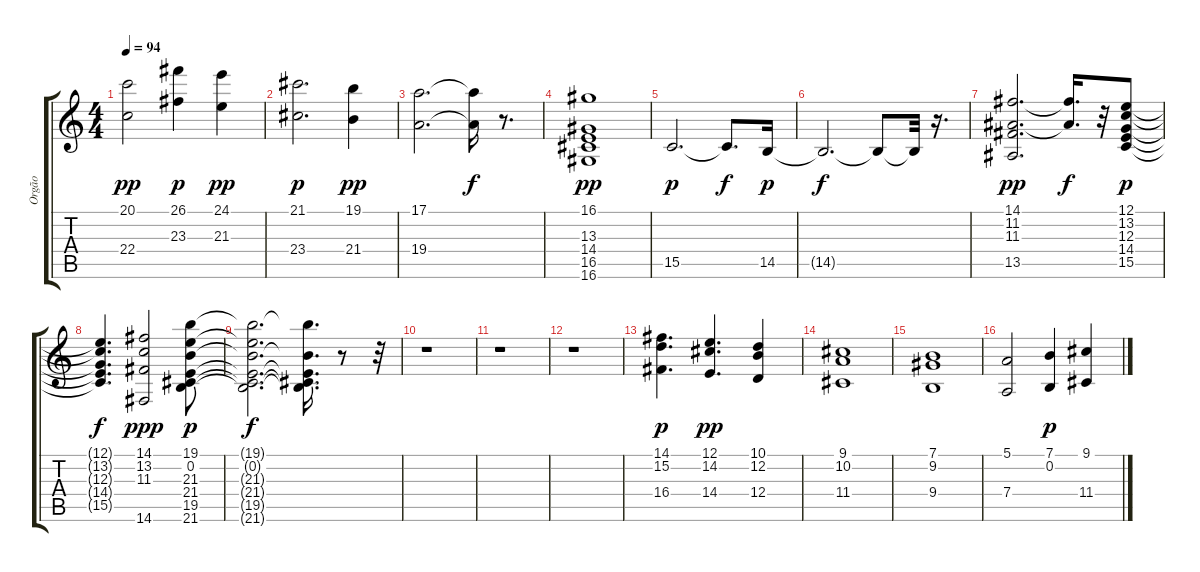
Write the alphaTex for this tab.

\track ("Orgão" "Orgão") {instrument stringensemble2}
\staff {score tabs}
\tuning (E4 B3 G3 D3 A2 E2) {hide}
\ts (4 4)
\tempo 94
\clef g2
\ks c
(20.1 22.4).2{dy pp} (26.1 23.3).4{dy p} (24.1 21.3).4{dy pp} |
(21.1 23.4).2{d dy p} (19.1 21.4).4{dy pp} |
(17.1 19.4).2{d} (17.1{t} 19.4{t}).16{dy f} r.8{d} |
(16.1 13.3 14.4 16.5 16.6).1{dy pp} |
15.5.2{d dy p} 15.5{t}.8{d dy f} 14.5.16{dy p} |
14.5{t}.2{d dy f} 14.5{t}.8 14.5{t}.32 r.16{d} |
(14.1 11.2 11.3 13.5).2{d dy pp} (14.1{t} 11.2{t}).16{d dy f} r.32 (12.1 13.2 12.3 14.4 15.5).8{dy p} |
(12.1{t} 13.2{t} 12.3{t} 14.4{t} 15.5{t}).4{d dy f} (14.1 13.2 11.3 14.6).2{dy ppp} (19.1 0.2 21.3 21.4 19.5 21.6).8{dy p} |
(19.1{t} 0.2{t} 21.3{t} 21.4{t} 19.5{t} 21.6{t}).2{d dy f} (19.1{t} 0.2{t} 21.4{t} 19.5{t} 21.6{t}).16{d} r.8 r.32 |
r.1 |
r.1 |
r.1 |
(14.1 15.2 16.4).4{d dy p} (12.1 14.2 14.4).4{d dy pp} (10.1 12.2 12.4).4 |
(9.1 10.2 11.4).1 |
(7.1 9.2 9.4).1 |
(5.1 7.4).2 (7.1 0.2).4{dy p} (9.1 11.4).4
